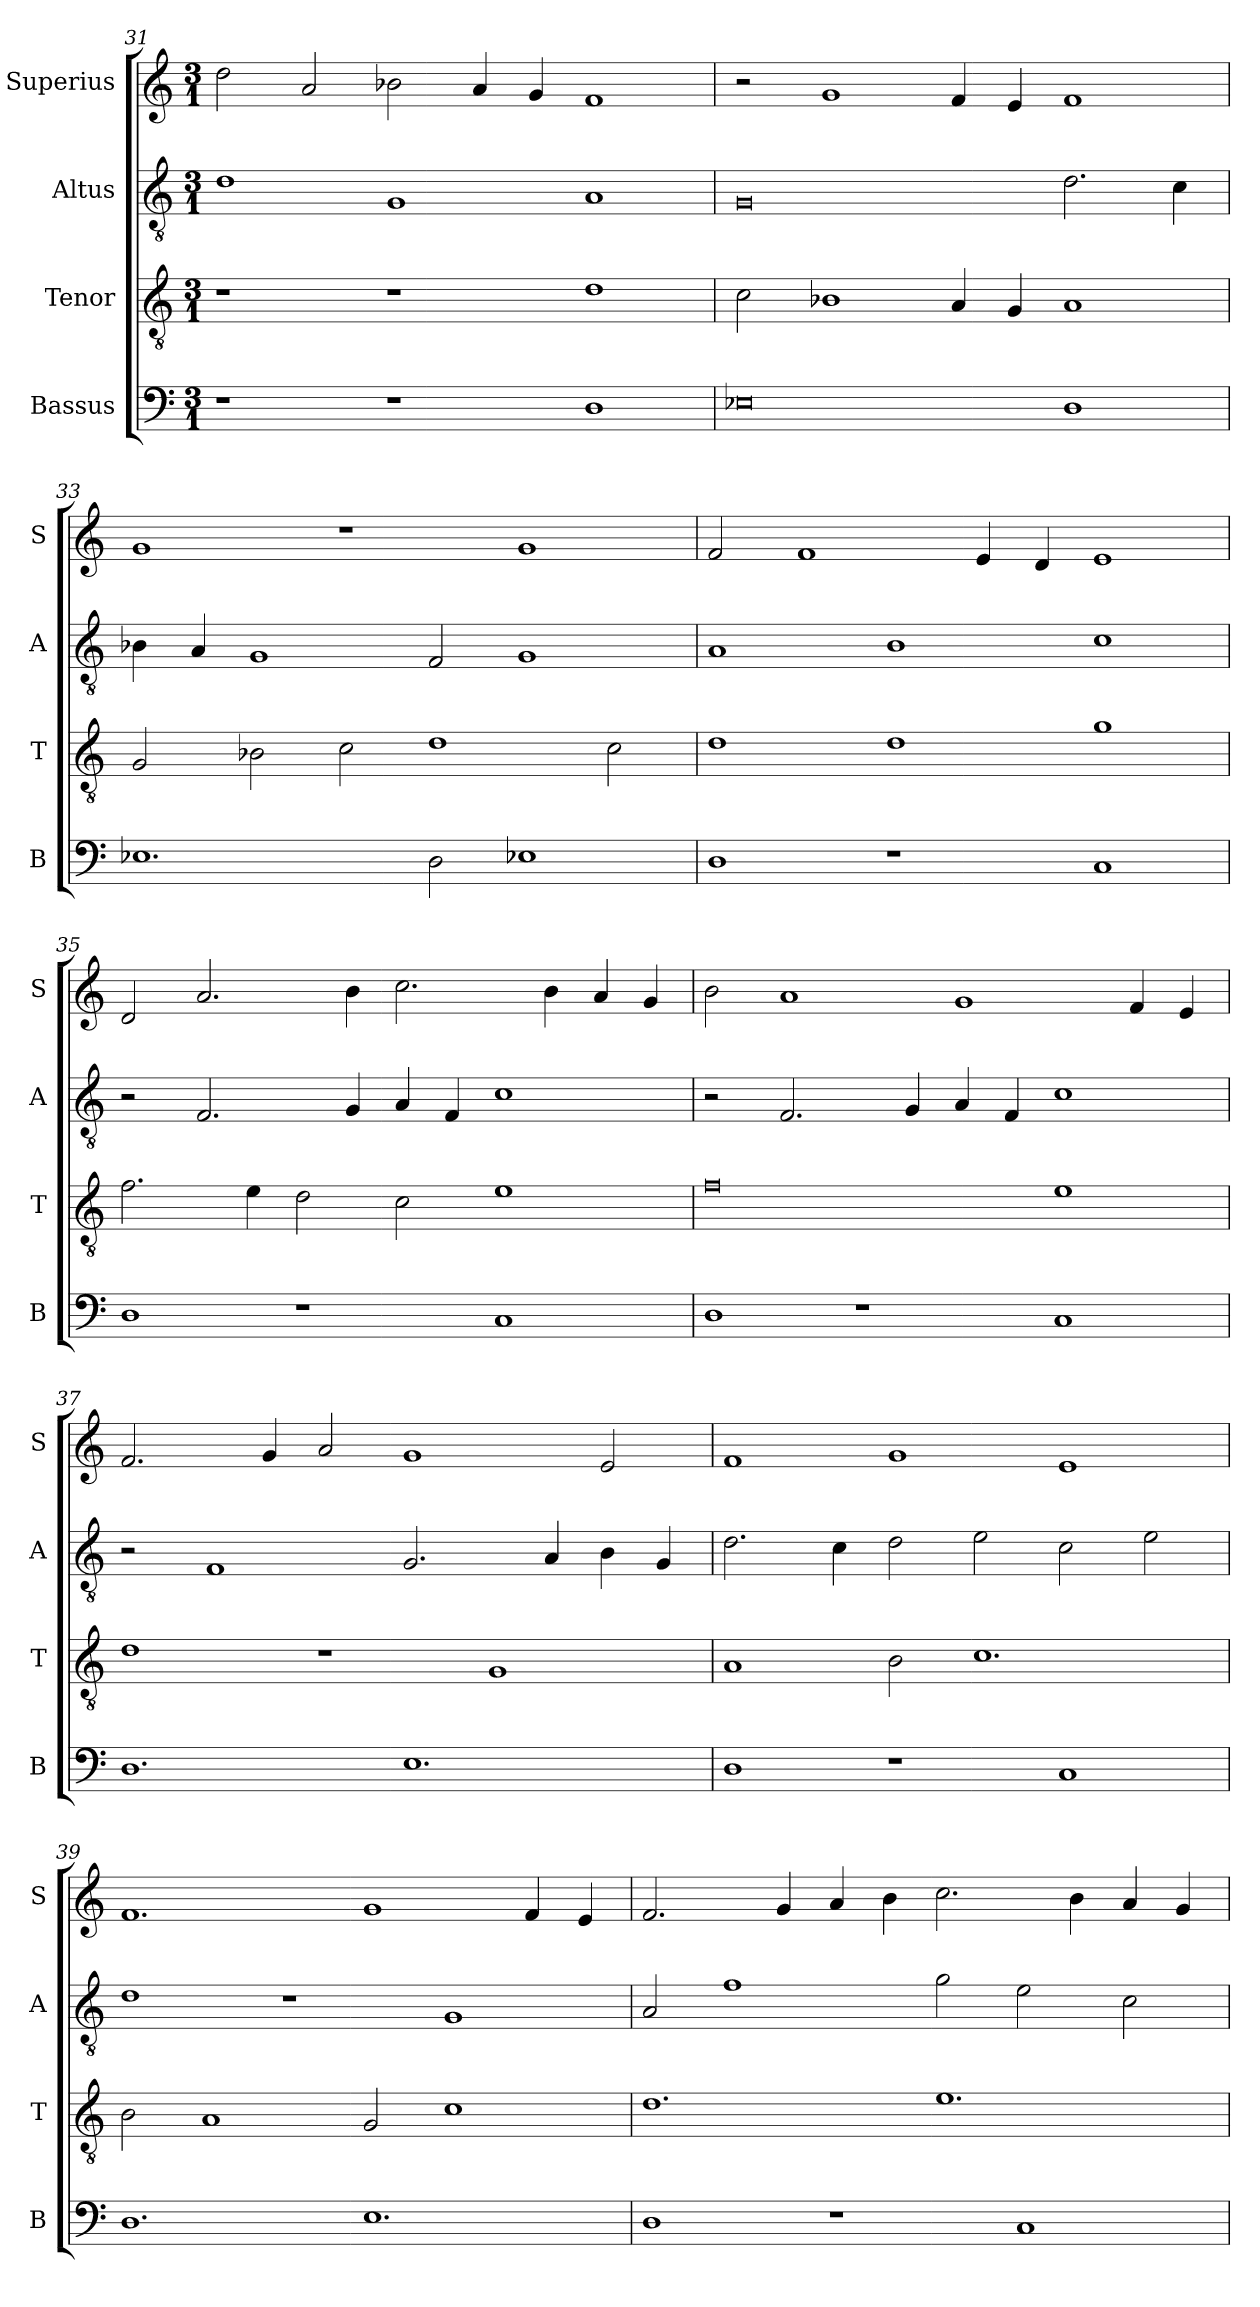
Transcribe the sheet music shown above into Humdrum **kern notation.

**kern	**kern	**kern	**kern
*part4	*part3	*part2	*part1
*staff4	*staff3	*staff2	*staff1
*I"Bassus	*I"Tenor	*I"Altus	*I"Superius
*I'B	*I'T	*I'A	*I'S
*clefF4	*clefGv2	*clefGv2	*clefG2
*k[]	*k[]	*k[]	*k[]
*M3/1	*M3/1	*M3/1	*M3/1
=31	=31	=31	=31
1r	1r	1d	2dd\
.	.	.	2a/
1r	1r	1G	2b-X\
.	.	.	4a/
.	.	.	4g/
1D	1d	1A	1f
=32	=32	=32	=32
0E-X	2c\	0G	2r
.	1B-X	.	1g
.	4A/	.	4f/
.	4G/	.	4e/
1D	1A	2.d\	1f
.	.	4c\	.
=33	=33	=33	=33
1.E-X	2G/	4B-X\	1g
.	.	4A/	.
.	2B-X\	1G	.
.	2c\	.	1r
2D\	1d	2F/	.
1E-X	.	1G	1g
.	2c\	.	.
=34	=34	=34	=34
1D	1d	1A	2f/
.	.	.	1f
1r	1d	1B	.
.	.	.	4e/
.	.	.	4d/
1C	1g	1c	1e
=35	=35	=35	=35
1D	2.f\	2r	2d/
.	.	2.F/	2.a/
.	4e\	.	.
1r	2d\	.	.
.	.	4G/	4b\
.	2c\	4A/	2.cc\
.	.	4F/	.
1C	1e	1c	.
.	.	.	4b\
.	.	.	4a/
.	.	.	4g/
=36	=36	=36	=36
1D	0f	2r	2b\
.	.	2.F/	1a
1r	.	.	.
.	.	4G/	.
.	.	4A/	1g
.	.	4F/	.
1C	1e	1c	.
.	.	.	4f/
.	.	.	4e/
=37	=37	=37	=37
1.D	1d	2r	2.f/
.	.	1F	.
.	.	.	4g/
.	1r	.	2a/
1.E	.	2.G/	1g
.	1G	.	.
.	.	4A/	.
.	.	4B\	2e/
.	.	4G/	.
=38	=38	=38	=38
1D	1A	2.d\	1f
.	.	4c\	.
1r	2B\	2d\	1g
.	1.c	2e\	.
1C	.	2c\	1e
.	.	2e\	.
=39	=39	=39	=39
1.D	2B\	1d	1.f
.	1A	.	.
.	.	1r	.
1.E	2G/	.	1g
.	1c	1G	.
.	.	.	4f/
.	.	.	4e/
=40	=40	=40	=40
1D	1.d	2A/	2.f/
.	.	1f	.
.	.	.	4g/
1r	.	.	4a/
.	.	.	4b\
.	1.e	2g\	2.cc\
1C	.	2e\	.
.	.	.	4b\
.	.	2c\	4a/
.	.	.	4g/
=	=	=	=
*-	*-	*-	*-
